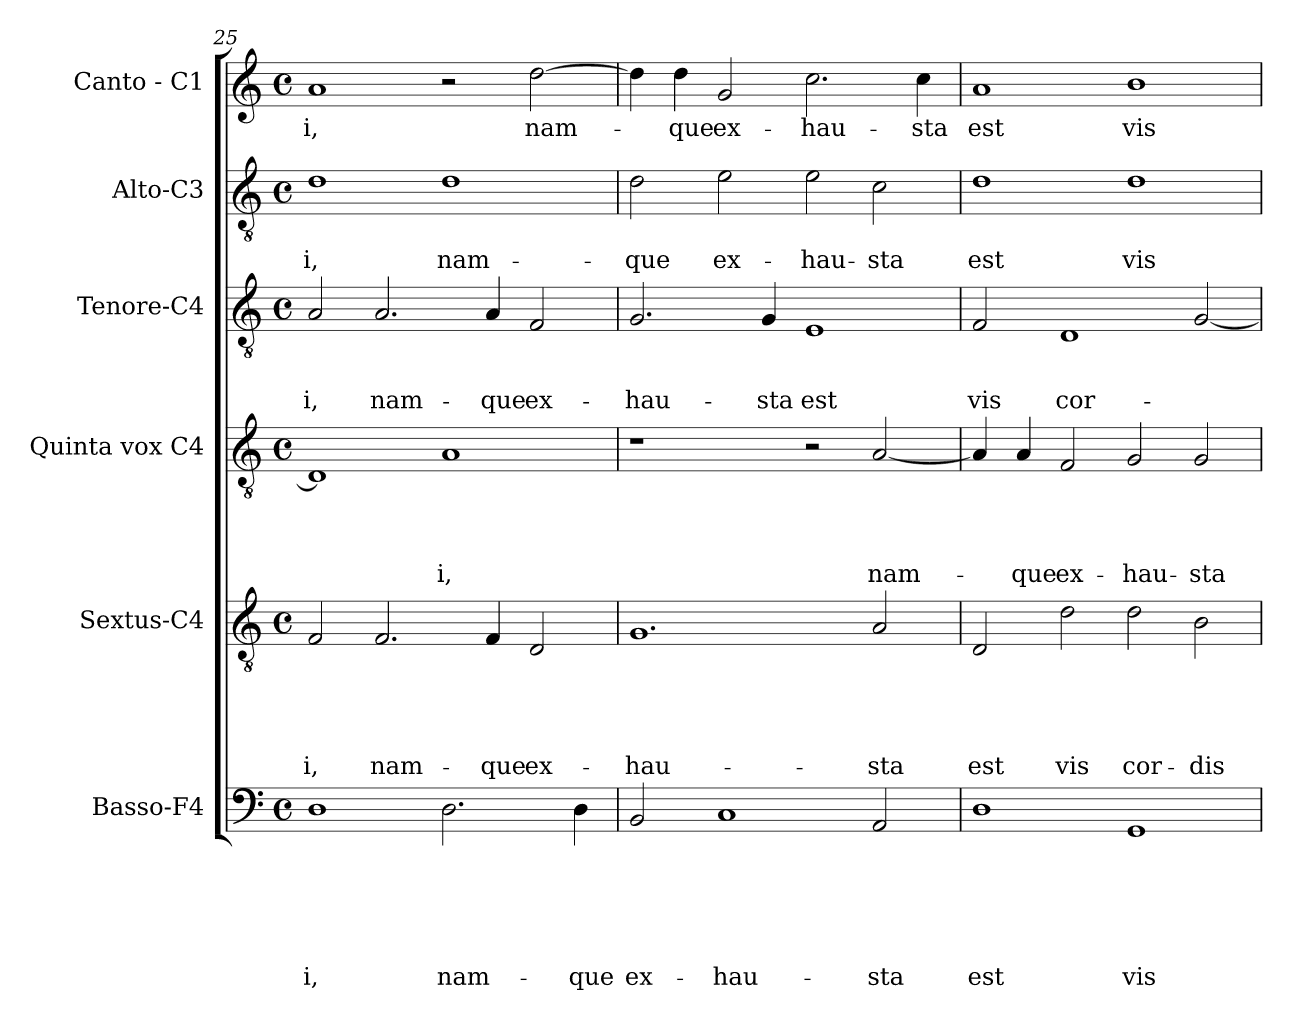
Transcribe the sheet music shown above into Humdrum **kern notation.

**kern	**text	**text	**text	**text	**text	**text	**kern	**text	**text	**text	**text	**text	**kern	**text	**text	**text	**text	**kern	**text	**text	**text	**kern	**text	**text	**kern	**text
*part6	*part6	*part6	*part6	*part6	*part6	*part6	*part5	*part5	*part5	*part5	*part5	*part5	*part4	*part4	*part4	*part4	*part4	*part3	*part3	*part3	*part3	*part2	*part2	*part2	*part1	*part1
*staff6	*staff6	*staff6	*staff6	*staff6	*staff6	*staff6	*staff5	*staff5	*staff5	*staff5	*staff5	*staff5	*staff4	*staff4	*staff4	*staff4	*staff4	*staff3	*staff3	*staff3	*staff3	*staff2	*staff2	*staff2	*staff1	*staff1
*I"Basso-F4	*	*	*	*	*	*	*I"Sextus-C4	*	*	*	*	*	*I"Quinta vox C4	*	*	*	*	*I"Tenore-C4	*	*	*	*I"Alto-C3	*	*	*I"Canto - C1	*
*clefF4	*	*	*	*	*	*	*clefGv2	*	*	*	*	*	*clefGv2	*	*	*	*	*clefGv2	*	*	*	*clefGv2	*	*	*clefG2	*
*k[]	*	*	*	*	*	*	*k[]	*	*	*	*	*	*k[]	*	*	*	*	*k[]	*	*	*	*k[]	*	*	*k[]	*
*C:	*	*	*	*	*	*	*C:	*	*	*	*	*	*C:	*	*	*	*	*C:	*	*	*	*C:	*	*	*C:	*
*M4/4	*	*	*	*	*	*	*M4/4	*	*	*	*	*	*M4/4	*	*	*	*	*M4/4	*	*	*	*M4/4	*	*	*M4/4	*
*met(c)	*	*	*	*	*	*	*met(c)	*	*	*	*	*	*met(c)	*	*	*	*	*met(c)	*	*	*	*met(c)	*	*	*met(c)	*
=25	=25	=25	=25	=25	=25	=25	=25	=25	=25	=25	=25	=25	=25	=25	=25	=25	=25	=25	=25	=25	=25	=25	=25	=25	=25	=25
!	!	!	!	!	!	!LO:LY:b	!	!	!	!	!	!LO:LY:b	!	!	!	!	!	!	!	!	!LO:LY:b	!	!	!LO:LY:b	!	!LO:LY:b
1D	.	.	.	.	.	-i,	2F/	.	.	.	.	-i,	1D]	.	.	.	.	2A/	.	.	-i,	1d	.	-i,	1a	-i,
!	!	!	!	!	!	!	!	!	!	!	!	!LO:LY:b	!	!	!	!	!	!	!	!	!LO:LY:b	!	!	!	!	!
.	.	.	.	.	.	.	2.F/	.	.	.	.	nam-	.	.	.	.	.	2.A/	.	.	nam-	.	.	.	.	.
!	!	!	!	!	!	!LO:LY:b	!	!	!	!	!	!	!	!	!	!	!LO:LY:b	!	!	!	!	!	!	!LO:LY:b	!	!
2.D\	.	.	.	.	.	nam-	.	.	.	.	.	.	1A	.	.	.	-i,	.	.	.	.	1d	.	nam-	2r	.
!	!	!	!	!	!	!	!	!	!	!	!	!LO:LY:b	!	!	!	!	!	!	!	!	!LO:LY:b	!	!	!	!	!
.	.	.	.	.	.	.	4F/	.	.	.	.	-que	.	.	.	.	.	4A/	.	.	-que	.	.	.	.	.
!	!	!	!	!	!	!	!	!	!	!	!	!LO:LY:b	!	!	!	!	!	!	!	!	!LO:LY:b	!	!	!	!	!LO:LY:b
.	.	.	.	.	.	.	2D/	.	.	.	.	ex-	.	.	.	.	.	2F/	.	.	ex-	.	.	.	[<2dd\	nam-
!	!	!	!	!	!	!LO:LY:b	!	!	!	!	!	!	!	!	!	!	!	!	!	!	!	!	!	!	!	!
4D\	.	.	.	.	.	-que	.	.	.	.	.	.	.	.	.	.	.	.	.	.	.	.	.	.	.	.
!!LO:PB:g=z
=26	=26	=26	=26	=26	=26	=26	=26	=26	=26	=26	=26	=26	=26	=26	=26	=26	=26	=26	=26	=26	=26	=26	=26	=26	=26	=26
!	!	!	!	!	!	!LO:LY:b	!	!	!	!	!	!LO:LY:b	!	!	!	!	!	!	!	!	!LO:LY:b	!	!	!LO:LY:b	!	!
2BB/	.	.	.	.	.	ex-	1.G	.	.	.	.	-hau-	1r	.	.	.	.	2.G/	.	.	-hau-	2d\	.	-que	4dd\]	.
!	!	!	!	!	!	!	!	!	!	!	!	!	!	!	!	!	!	!	!	!	!	!	!	!	!	!LO:LY:b
.	.	.	.	.	.	.	.	.	.	.	.	.	.	.	.	.	.	.	.	.	.	.	.	.	4dd\	-que
!	!	!	!	!	!	!LO:LY:b	!	!	!	!	!	!	!	!	!	!	!	!	!	!	!	!	!	!LO:LY:b	!	!LO:LY:b
1C	.	.	.	.	.	-hau-	.	.	.	.	.	.	.	.	.	.	.	.	.	.	.	2e\	.	ex-	2g/	ex-
!	!	!	!	!	!	!	!	!	!	!	!	!	!	!	!	!	!	!	!	!	!LO:LY:b	!	!	!	!	!
.	.	.	.	.	.	.	.	.	.	.	.	.	.	.	.	.	.	4G/	.	.	-sta	.	.	.	.	.
!	!	!	!	!	!	!	!	!	!	!	!	!	!	!	!	!	!	!	!	!	!LO:LY:b	!	!	!LO:LY:b	!	!LO:LY:b
.	.	.	.	.	.	.	.	.	.	.	.	.	2r	.	.	.	.	1E	.	.	est	2e\	.	-hau-	2.cc\	-hau-
!	!	!	!	!	!	!LO:LY:b	!	!	!	!	!	!LO:LY:b	!	!	!	!	!LO:LY:b	!	!	!	!	!	!	!LO:LY:b	!	!
2AA/	.	.	.	.	.	-sta	2A/	.	.	.	.	-sta	[<2A/	.	.	.	nam-	.	.	.	.	2c\	.	-sta	.	.
!	!	!	!	!	!	!	!	!	!	!	!	!	!	!	!	!	!	!	!	!	!	!	!	!	!	!LO:LY:b
.	.	.	.	.	.	.	.	.	.	.	.	.	.	.	.	.	.	.	.	.	.	.	.	.	4cc\	-sta
=27	=27	=27	=27	=27	=27	=27	=27	=27	=27	=27	=27	=27	=27	=27	=27	=27	=27	=27	=27	=27	=27	=27	=27	=27	=27	=27
!	!	!	!	!	!	!LO:LY:b	!	!	!	!	!	!LO:LY:b	!	!	!	!	!	!	!	!	!LO:LY:b	!	!	!LO:LY:b	!	!LO:LY:b
1D	.	.	.	.	.	est	2D/	.	.	.	.	est	4A/]	.	.	.	.	2F/	.	.	vis	1d	.	est	1a	est
!	!	!	!	!	!	!	!	!	!	!	!	!	!	!	!	!	!LO:LY:b	!	!	!	!	!	!	!	!	!
.	.	.	.	.	.	.	.	.	.	.	.	.	4A/	.	.	.	-que	.	.	.	.	.	.	.	.	.
!	!	!	!	!	!	!	!	!	!	!	!	!LO:LY:b	!	!	!	!	!LO:LY:b	!	!	!	!LO:LY:b	!	!	!	!	!
.	.	.	.	.	.	.	2d\	.	.	.	.	vis	2F/	.	.	.	ex-	1D	.	.	cor-	.	.	.	.	.
!	!	!	!	!	!	!LO:LY:b	!	!	!	!	!	!LO:LY:b	!	!	!	!	!LO:LY:b	!	!	!	!	!	!	!LO:LY:b	!	!LO:LY:b
1GG	.	.	.	.	.	vis	2d\	.	.	.	.	cor-	2G/	.	.	.	-hau-	.	.	.	.	1d	.	vis	1b	vis
!	!	!	!	!	!	!	!	!	!	!	!	!LO:LY:b	!	!	!	!	!LO:LY:b	!	!	!	!	!	!	!	!	!
.	.	.	.	.	.	.	2B\	.	.	.	.	-dis	2G/	.	.	.	-sta	[<2G/	.	.	.	.	.	.	.	.
=	=	=	=	=	=	=	=	=	=	=	=	=	=	=	=	=	=	=	=	=	=	=	=	=	=	=
*-	*-	*-	*-	*-	*-	*-	*-	*-	*-	*-	*-	*-	*-	*-	*-	*-	*-	*-	*-	*-	*-	*-	*-	*-	*-	*-
